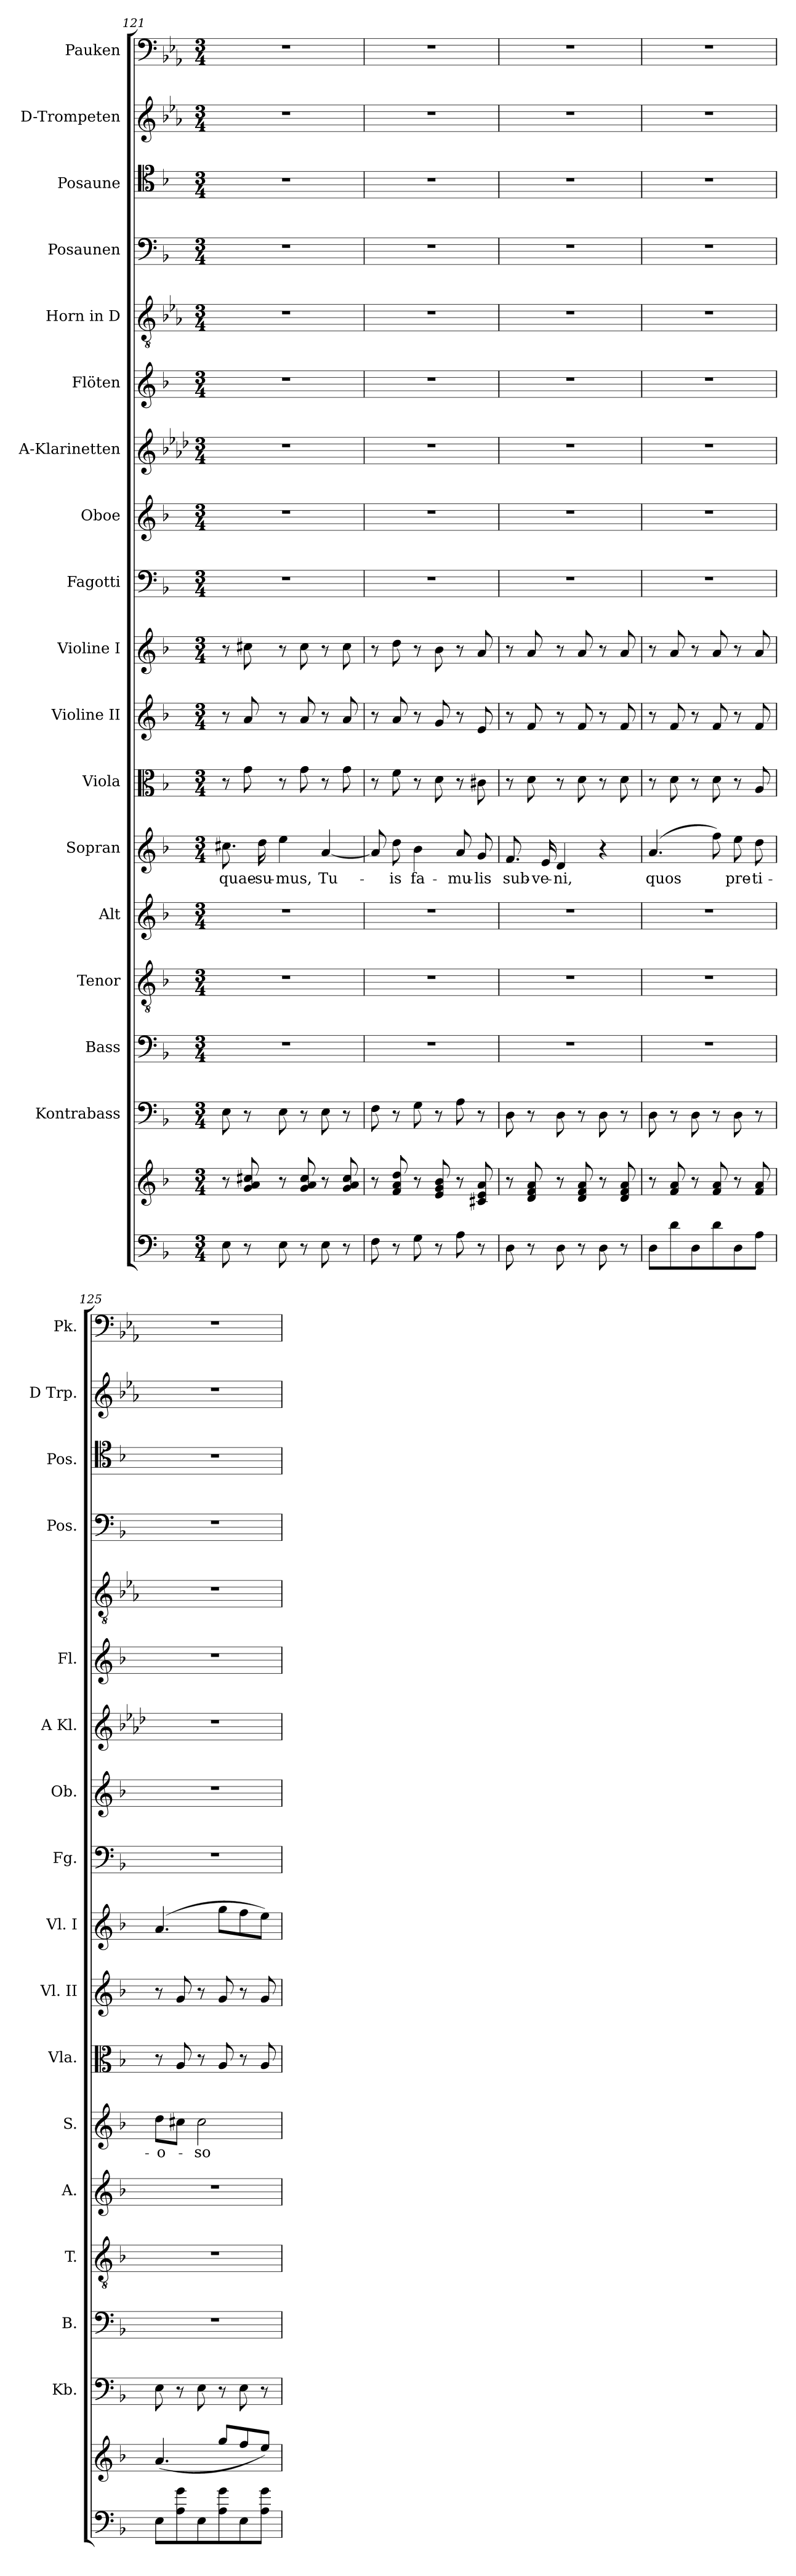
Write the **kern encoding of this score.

**kern	**kern	**kern	**kern	**kern	**kern	**kern	**text	**kern	**kern	**kern	**kern	**kern	**kern	**kern	**kern	**kern	**kern	**kern	**kern
*part18	*part18	*part17	*part16	*part15	*part14	*part13	*part13	*part12	*part11	*part10	*part9	*part8	*part7	*part6	*part5	*part4	*part3	*part2	*part1
*staff19	*staff18	*staff17	*staff16	*staff15	*staff14	*staff13	*staff13	*staff12	*staff11	*staff10	*staff9	*staff8	*staff7	*staff6	*staff5	*staff4	*staff3	*staff2	*staff1
*	*	*I"Kontrabass	*I"Bass	*I"Tenor	*I"Alt	*I"Sopran	*	*I"Viola	*I"Violine II	*I"Violine I	*I"Fagotti	*I"Oboe	*I"A-Klarinetten	*I"Flöten	*I"Horn in D	*I"Posaunen	*I"Posaune	*I"D-Trompeten	*I"Pauken
*	*	*I'Kb.	*I'B.	*I'T.	*I'A.	*I'S.	*	*I'Vla.	*I'Vl. II	*I'Vl. I	*I'Fg.	*I'Ob.	*I'A Kl.	*I'Fl.	*	*I'Pos.	*I'Pos.	*I'D Trp.	*I'Pk.
*clefF4	*clefG2	*clefF4	*clefF4	*clefGv2	*clefG2	*clefG2	*	*clefC3	*clefG2	*clefG2	*clefF4	*clefG2	*clefG2	*clefG2	*clefGv2	*clefF4	*clefC4	*clefG2	*clefF4
*	*	*ITrd7c12	*	*	*	*	*	*	*	*	*	*	*ITrd2c3	*	*ITrd-1c-2	*	*	*ITrd-1c-2	*ITrd-1c-2
*k[b-]	*k[b-]	*k[b-]	*k[b-]	*k[b-]	*k[b-]	*k[b-]	*	*k[b-]	*k[b-]	*k[b-]	*k[b-]	*k[b-]	*k[b-]	*k[b-]	*k[b-]	*k[b-]	*k[b-]	*k[b-]	*k[b-]
*F:	*F:	*F:	*F:	*F:	*F:	*F:	*	*F:	*F:	*F:	*F:	*F:	*F:	*F:	*F:	*F:	*F:	*F:	*F:
*M3/4	*M3/4	*M3/4	*M3/4	*M3/4	*M3/4	*M3/4	*	*M3/4	*M3/4	*M3/4	*M3/4	*M3/4	*M3/4	*M3/4	*M3/4	*M3/4	*M3/4	*M3/4	*M3/4
=121	=121	=121	=121	=121	=121	=121	=121	=121	=121	=121	=121	=121	=121	=121	=121	=121	=121	=121	=121
!	!	!	!	!	!	!	!LO:LY:b	!	!	!	!	!	!	!	!	!	!	!	!
8E\	8r	8EE\	2.r	2.r	2.r	8.cc#X\	quae-	8r	8r	8r	2.r	2.r	2.r	2.r	2.r	2.r	2.r	2.r	2.r
8r	8g/ 8a/ 8cc#X/	8r	.	.	.	.	.	8g\	8a/	8cc#X\	.	.	.	.	.	.	.	.	.
!	!	!	!	!	!	!	!LO:LY:b	!	!	!	!	!	!	!	!	!	!	!	!
.	.	.	.	.	.	16dd\	-su-	.	.	.	.	.	.	.	.	.	.	.	.
!	!	!	!	!	!	!	!LO:LY:b	!	!	!	!	!	!	!	!	!	!	!	!
8E\	8r	8EE\	.	.	.	4ee\	-mus,	8r	8r	8r	.	.	.	.	.	.	.	.	.
8r	8g/ 8a/ 8cc#/	8r	.	.	.	.	.	8g\	8a/	8cc#\	.	.	.	.	.	.	.	.	.
!	!	!	!	!	!	!	!LO:LY:b	!	!	!	!	!	!	!	!	!	!	!	!
8E\	8r	8EE\	.	.	.	[4a/	Tu-	8r	8r	8r	.	.	.	.	.	.	.	.	.
8r	8g/ 8a/ 8cc#/	8r	.	.	.	.	.	8g\	8a/	8cc#\	.	.	.	.	.	.	.	.	.
=122	=122	=122	=122	=122	=122	=122	=122	=122	=122	=122	=122	=122	=122	=122	=122	=122	=122	=122	=122
8F\	8r	8FF\	2.r	2.r	2.r	8a/]	.	8r	8r	8r	2.r	2.r	2.r	2.r	2.r	2.r	2.r	2.r	2.r
!	!	!	!	!	!	!	!LO:LY:b	!	!	!	!	!	!	!	!	!	!	!	!
8r	8f/ 8a/ 8dd/	8r	.	.	.	8dd\	-is	8f\	8a/	8dd\	.	.	.	.	.	.	.	.	.
!	!	!	!	!	!	!	!LO:LY:b	!	!	!	!	!	!	!	!	!	!	!	!
8G\	8r	8GG\	.	.	.	4b-\	fa-	8r	8r	8r	.	.	.	.	.	.	.	.	.
8r	8e/ 8g/ 8b-/	8r	.	.	.	.	.	8d\	8g/	8b-\	.	.	.	.	.	.	.	.	.
!	!	!	!	!	!	!	!LO:LY:b	!	!	!	!	!	!	!	!	!	!	!	!
8A\	8r	8AA\	.	.	.	8a/	-mu-	8r	8r	8r	.	.	.	.	.	.	.	.	.
!	!	!	!	!	!	!	!LO:LY:b	!	!	!	!	!	!	!	!	!	!	!	!
8r	8c#X/ 8e/ 8a/	8r	.	.	.	8g/	-lis	8c#X\	8e/	8a/	.	.	.	.	.	.	.	.	.
=123	=123	=123	=123	=123	=123	=123	=123	=123	=123	=123	=123	=123	=123	=123	=123	=123	=123	=123	=123
!	!	!	!	!	!	!	!LO:LY:b	!	!	!	!	!	!	!	!	!	!	!	!
8D\	8r	8DD\	2.r	2.r	2.r	8.f/	sub-	8r	8r	8r	2.r	2.r	2.r	2.r	2.r	2.r	2.r	2.r	2.r
8r	8d/ 8f/ 8a/	8r	.	.	.	.	.	8d\	8f/	8a/	.	.	.	.	.	.	.	.	.
!	!	!	!	!	!	!	!LO:LY:b	!	!	!	!	!	!	!	!	!	!	!	!
.	.	.	.	.	.	16e/	-ve-	.	.	.	.	.	.	.	.	.	.	.	.
!	!	!	!	!	!	!	!LO:LY:b	!	!	!	!	!	!	!	!	!	!	!	!
8D\	8r	8DD\	.	.	.	4d/	-ni,	8r	8r	8r	.	.	.	.	.	.	.	.	.
8r	8d/ 8f/ 8a/	8r	.	.	.	.	.	8d\	8f/	8a/	.	.	.	.	.	.	.	.	.
8D\	8r	8DD\	.	.	.	4r	.	8r	8r	8r	.	.	.	.	.	.	.	.	.
8r	8d/ 8f/ 8a/	8r	.	.	.	.	.	8d\	8f/	8a/	.	.	.	.	.	.	.	.	.
=124	=124	=124	=124	=124	=124	=124	=124	=124	=124	=124	=124	=124	=124	=124	=124	=124	=124	=124	=124
!	!	!	!	!	!	!	!LO:LY:b	!	!	!	!	!	!	!	!	!	!	!	!
8D\L	8r	8DD\	2.r	2.r	2.r	(4.a/	quos	8r	8r	8r	2.r	2.r	2.r	2.r	2.r	2.r	2.r	2.r	2.r
8d\	8f/ 8a/	8r	.	.	.	.	.	8d\	8f/	8a/	.	.	.	.	.	.	.	.	.
8D\	8r	8DD\	.	.	.	.	.	8r	8r	8r	.	.	.	.	.	.	.	.	.
8d\	8f/ 8a/	8r	.	.	.	8ff\)	.	8d\	8f/	8a/	.	.	.	.	.	.	.	.	.
!	!	!	!	!	!	!	!LO:LY:b	!	!	!	!	!	!	!	!	!	!	!	!
8D\	8r	8DD\	.	.	.	8ee\	pre-	8r	8r	8r	.	.	.	.	.	.	.	.	.
!	!	!	!	!	!	!	!LO:LY:b	!	!	!	!	!	!	!	!	!	!	!	!
8A\J	8f/ 8a/	8r	.	.	.	8dd\	-ti-	8A/	8f/	8a/	.	.	.	.	.	.	.	.	.
=125	=125	=125	=125	=125	=125	=125	=125	=125	=125	=125	=125	=125	=125	=125	=125	=125	=125	=125	=125
!	!	!	!	!	!	!	!LO:LY:b	!	!	!	!	!	!	!	!	!	!	!	!
8E\L	(4.a/	8EE\	2.r	2.r	2.r	8dd\L	-o-	8r	8r	(4.a/	2.r	2.r	2.r	2.r	2.r	2.r	2.r	2.r	2.r
8A\ 8g\	.	8r	.	.	.	8cc#X\J	.	8A/	8g/	.	.	.	.	.	.	.	.	.	.
!	!	!	!	!	!	!	!LO:LY:b	!	!	!	!	!	!	!	!	!	!	!	!
8E\	.	8EE\	.	.	.	2cc#\	-so	8r	8r	.	.	.	.	.	.	.	.	.	.
8A\ 8g\	8gg/L	8r	.	.	.	.	.	8A/	8g/	8gg\L	.	.	.	.	.	.	.	.	.
8E\	8ff/	8EE\	.	.	.	.	.	8r	8r	8ff\	.	.	.	.	.	.	.	.	.
8A\ 8g\J	8ee/J)	8r	.	.	.	.	.	8A/	8g/	8ee\J)	.	.	.	.	.	.	.	.	.
=	=	=	=	=	=	=	=	=	=	=	=	=	=	=	=	=	=	=	=
*-	*-	*-	*-	*-	*-	*-	*-	*-	*-	*-	*-	*-	*-	*-	*-	*-	*-	*-	*-
